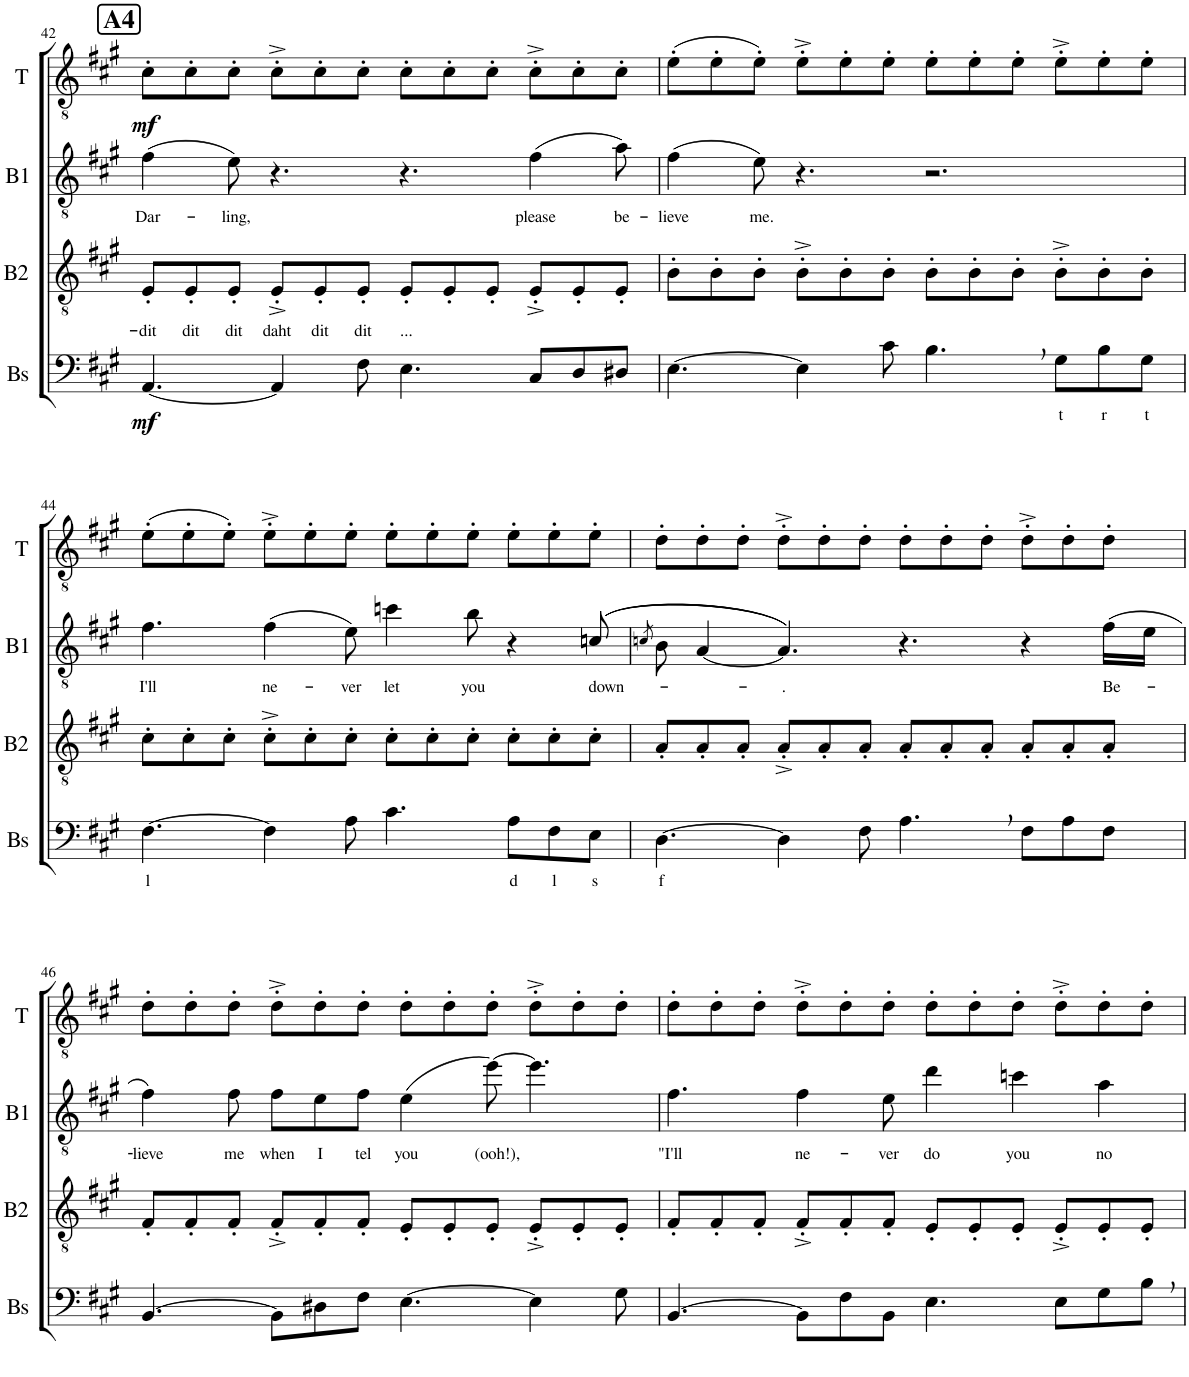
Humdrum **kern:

**kern	**text	**dynam	**kern	**text	**kern	**text	**kern	**dynam
*part4	*part4	*part4	*part3	*part3	*part2	*part2	*part1	*part1
*staff4	*staff4	*staff4	*staff3	*staff3	*staff2	*staff2	*staff1	*staff1
*I"Bass	*	*	*I"Baritone 2	*	*I"Baritone 1	*	*I"Tenor	*
*I'Bs	*	*	*I'B2	*	*I'B1	*	*I'T	*
!!LO:PB:g=z
*clefF4	*	*	*clefGv2	*	*clefGv2	*	*clefGv2	*
*k[f#c#g#]	*	*	*k[f#c#g#]	*	*k[f#c#g#]	*	*k[f#c#g#]	*
*M12/8	*	*	*M12/8	*	*M12/8	*	*M12/8	*
!!LO:REH:place=s1:a:B:cj:fs=14:t=A4
=42	=42	=42	=42	=42	=42	=42	=42	=42
!	!	!LO:DY:b	!	!LO:LY:b	!	!LO:LY:b	!	!LO:DY:b
[4.AA/	.	mf	8E'/L	dit	(4f#\	Dar-	8c#'\L	mf
!	!	!	!	!LO:LY:b	!	!	!	!
.	.	.	8E'/	dit	.	.	8c#'\	.
!	!	!	!	!LO:LY:b	!	!LO:LY:b	!	!
.	.	.	8E'/J	dit	8e\)	-ling,	8c#'\J	.
!	!	!	!	!LO:LY:b	!	!	!	!
4AA/]	.	.	8E'^/L	daht	4.r	.	8c#'^\L	.
!	!	!	!	!LO:LY:b	!	!	!	!
.	.	.	8E'/	dit	.	.	8c#'\	.
!	!	!	!	!LO:LY:b	!	!	!	!
8F#\	.	.	8E'/J	dit	.	.	8c#'\J	.
!	!	!	!	!LO:LY:b	!	!	!	!
4.E\	.	.	8E'/L	...	4.r	.	8c#'\L	.
.	.	.	8E'/	.	.	.	8c#'\	.
.	.	.	8E'/J	.	.	.	8c#'\J	.
!	!	!	!	!	!	!LO:LY:b	!	!
8C#/L	.	.	8E'^/L	.	(4f#\	please	8c#'^\L	.
8D/	.	.	8E'/	.	.	.	8c#'\	.
!	!	!	!	!	!	!LO:LY:b	!	!
8D#X/J	.	.	8E'/J	.	8a\)	be-	8c#'\J	.
=43	=43	=43	=43	=43	=43	=43	=43	=43
!	!	!	!	!	!	!LO:LY:b	!	!
[4.E\	.	.	8B'\L	.	(4f#\	-lieve	(8e'\L	.
.	.	.	8B'\	.	.	.	8e'\	.
!	!	!	!	!	!	!LO:LY:b	!	!
.	.	.	8B'\J	.	8e\)	me.	8e'\J)	.
4E\]	.	.	8B'^\L	.	4.r	.	8e'^\L	.
.	.	.	8B'\	.	.	.	8e'\	.
8c#\	.	.	8B'\J	.	.	.	8e'\J	.
4.B,\	.	.	8B'\L	.	2.r	.	8e'\L	.
.	.	.	8B'\	.	.	.	8e'\	.
.	.	.	8B'\J	.	.	.	8e'\J	.
!	!LO:LY:b	!	!	!	!	!	!	!
8G#\L	t	.	8B'^\L	.	.	.	8e'^\L	.
!	!LO:LY:b	!	!	!	!	!	!	!
8B\	r	.	8B'\	.	.	.	8e'\	.
!	!LO:LY:b	!	!	!	!	!	!	!
8G#\J	t	.	8B'\J	.	.	.	8e'\J	.
!!LO:LB:g=z
=44	=44	=44	=44	=44	=44	=44	=44	=44
!	!LO:LY:b	!	!	!	!	!LO:LY:b	!	!
[4.F#\	l	.	8c#'\L	.	4.f#\	I'll	(8e'\L	.
.	.	.	8c#'\	.	.	.	8e'\	.
.	.	.	8c#'\J	.	.	.	8e'\J)	.
!	!	!	!	!	!	!LO:LY:b	!	!
4F#\]	.	.	8c#'^\L	.	(4f#\	ne-	8e'^\L	.
.	.	.	8c#'\	.	.	.	8e'\	.
!	!	!	!	!	!	!LO:LY:b	!	!
8A\	.	.	8c#'\J	.	8e\)	-ver	8e'\J	.
!	!	!	!	!	!	!LO:LY:b	!	!
4.c#\	.	.	8c#'\L	.	4ccn\	let	8e'\L	.
.	.	.	8c#'\	.	.	.	8e'\	.
!	!	!	!	!	!	!LO:LY:b	!	!
.	.	.	8c#'\J	.	8b\	you	8e'\J	.
!	!LO:LY:b	!	!	!	!	!	!	!
8A\L	d	.	8c#'\L	.	4r	.	8e'\L	.
!	!LO:LY:b	!	!	!	!	!	!	!
8F#\	l	.	8c#'\	.	.	.	8e'\	.
!	!LO:LY:b	!	!	!	!	!LO:LY:b	!	!
8E\J	s	.	8c#'\J	.	((8cn/	down-	8e'\J	.
=45	=45	=45	=45	=45	=45	=45	=45	=45
.	.	.	.	.	8qcn/	.	.	.
!	!LO:LY:b	!	!	!	!	!	!	!
[4.D\	f	.	8A'/L	.	8B\	.	8d'\L	.
.	.	.	8A'/	.	[4A/	.	8d'\	.
.	.	.	8A'/J	.	.	.	8d'\J	.
!	!	!	!	!	!	!LO:LY:b	!	!
4D\]	.	.	8A'^/L	.	4.A/]))	-.	8d'^\L	.
.	.	.	8A'/	.	.	.	8d'\	.
8F#\	.	.	8A'/J	.	.	.	8d'\J	.
4.A,\	.	.	8A'/L	.	4.r	.	8d'\L	.
.	.	.	8A'/	.	.	.	8d'\	.
.	.	.	8A'/J	.	.	.	8d'\J	.
8F#\L	.	.	8A'/L	.	4r	.	8d'^\L	.
8A\	.	.	8A'/	.	.	.	8d'\	.
!	!	!	!	!	!	!LO:LY:b	!	!
8F#\J	.	.	8A'/J	.	(16f#\LL	Be-	8d'\J	.
.	.	.	.	.	16e\JJ	.	.	.
!!LO:LB:g=z
=46	=46	=46	=46	=46	=46	=46	=46	=46
!	!	!	!	!	!	!LO:LY:b	!	!
[4.BB/	.	.	8F#'/L	.	4f#\)	-lieve	8d'\L	.
.	.	.	8F#'/	.	.	.	8d'\	.
!	!	!	!	!	!	!LO:LY:b	!	!
.	.	.	8F#'/J	.	8f#\	me	8d'\J	.
!	!	!	!	!	!	!LO:LY:b	!	!
8BB\L]	.	.	8F#'^/L	.	8f#\L	when	8d'^\L	.
!	!	!	!	!	!	!LO:LY:b	!	!
8D#X\	.	.	8F#'/	.	8e\	I	8d'\	.
!	!	!	!	!	!	!LO:LY:b	!	!
8F#\J	.	.	8F#'/J	.	8f#\J	tel	8d'\J	.
!	!	!	!	!	!	!LO:LY:b	!	!
[4.E\	.	.	8E'/L	.	(4e\	you	8d'\L	.
.	.	.	8E'/	.	.	.	8d'\	.
!	!	!	!	!	!	!LO:LY:b	!	!
.	.	.	8E'/J	.	[8ee\)	(ooh!),	8d'\J	.
4E\]	.	.	8E'^/L	.	4.ee\]	.	8d'^\L	.
.	.	.	8E'/	.	.	.	8d'\	.
8G#\	.	.	8E'/J	.	.	.	8d'\J	.
=47	=47	=47	=47	=47	=47	=47	=47	=47
!	!	!	!	!	!	!LO:LY:b	!	!
[4.BB/	.	.	8F#'/L	.	4.f#\	"I'll	8d'\L	.
.	.	.	8F#'/	.	.	.	8d'\	.
.	.	.	8F#'/J	.	.	.	8d'\J	.
!	!	!	!	!	!	!LO:LY:b	!	!
8BB\L]	.	.	8F#'^/L	.	4f#\	ne-	8d'^\L	.
8F#\	.	.	8F#'/	.	.	.	8d'\	.
!	!	!	!	!	!	!LO:LY:b	!	!
8BB\J	.	.	8F#'/J	.	8e\	-ver	8d'\J	.
!	!	!	!	!	!	!LO:LY:b	!	!
4.E\	.	.	8E'/L	.	4dd\	do	8d'\L	.
.	.	.	8E'/	.	.	.	8d'\	.
!	!	!	!	!	!	!LO:LY:b	!	!
.	.	.	8E'/J	.	4ccn\	you	8d'\J	.
8E\L	.	.	8E'^/L	.	.	.	8d'^\L	.
!	!	!	!	!	!	!LO:LY:b	!	!
8G#\	.	.	8E'/	.	4a\	no	8d'\	.
8B,\J	.	.	8E'/J	.	.	.	8d'\J	.
=	=	=	=	=	=	=	=	=
*-	*-	*-	*-	*-	*-	*-	*-	*-
